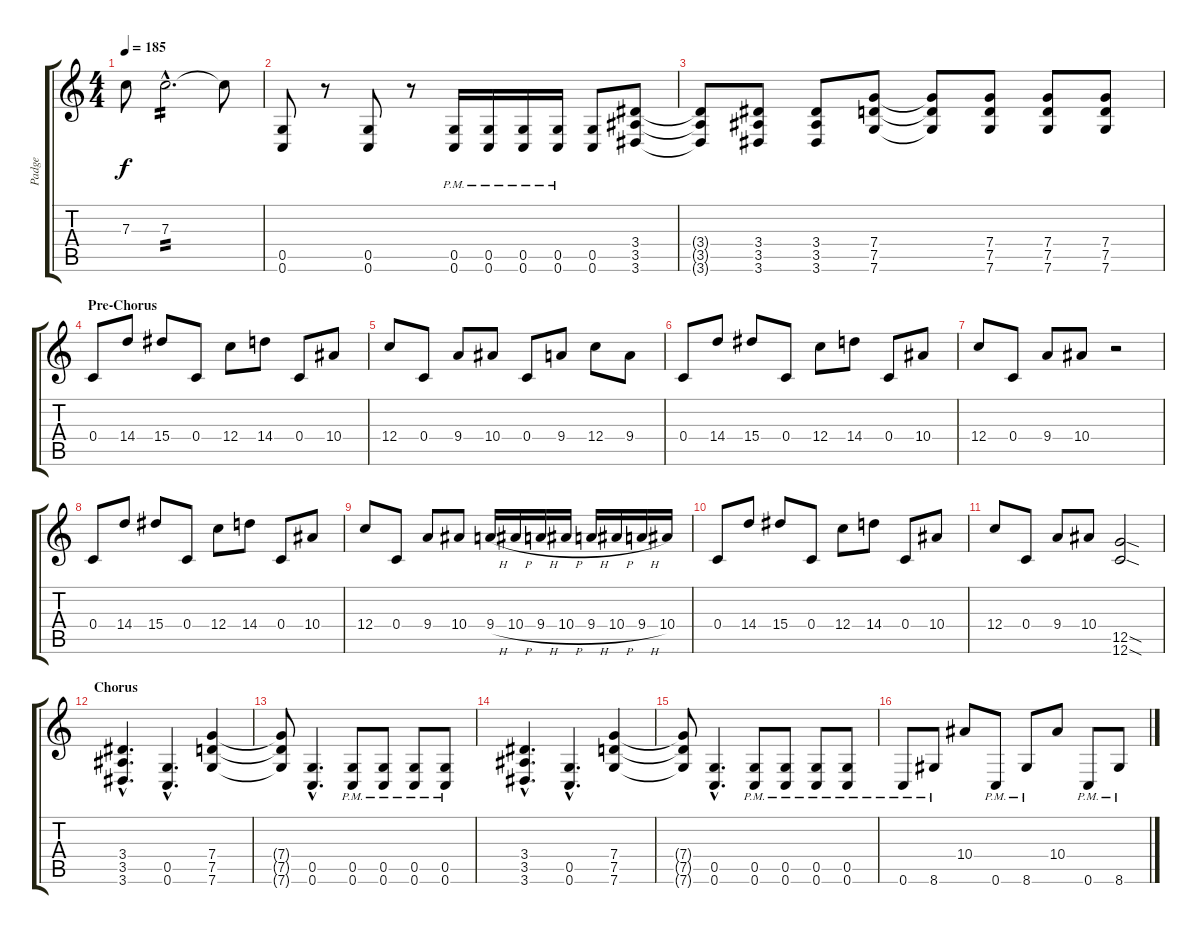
\track ("Padge" "Padge") {instrument distortionguitar}
\staff {score tabs}
\tuning (D4 A3 F3 C3 G2 C2) {hide}
\ts (4 4)
\tempo 185
\clef g2
\ks c
7.3{t}.8{dy f} 7.3{hac}.2{d tp 2} 7.3{t}.8 |
(0.5 0.6).8 r.8 (0.5 0.6).8 r.8 (0.5{pm} 0.6{pm}).16 (0.5{pm} 0.6{pm}).16 (0.5{pm} 0.6{pm}).16 (0.5{pm} 0.6{pm}).16 (0.5 0.6).8 (3.4 3.5 3.6).8 |
(3.4{t} 3.5{t} 3.6{t}).8 (3.4 3.5 3.6).8 (3.4 3.5 3.6).8 (7.4 7.5 7.6).8 (7.4{t} 7.5{t} 7.6{t}).8 (7.4 7.5 7.6).8 (7.4 7.5 7.6).8 (7.4 7.5 7.6).8 |
\section ("" "Pre-Chorus")
0.4.8 14.4.8 15.4.8 0.4.8 12.4.8 14.4.8 0.4.8 10.4.8 |
12.4.8 0.4.8 9.4.8 10.4.8 0.4.8 9.4.8 12.4.8 9.4.8 |
0.4.8 14.4.8 15.4.8 0.4.8 12.4.8 14.4.8 0.4.8 10.4.8 |
12.4.8 0.4.8 9.4.8 10.4.8 r.2 |
0.4.8 14.4.8 15.4.8 0.4.8 12.4.8 14.4.8 0.4.8 10.4.8 |
12.4.8 0.4.8 9.4.8 10.4.8 9.4{h}.16 10.4{h}.16 9.4{h}.16 10.4{h}.16 9.4{h}.16 10.4{h}.16 9.4{h}.16 10.4.16 |
0.4.8 14.4.8 15.4.8 0.4.8 12.4.8 14.4.8 0.4.8 10.4.8 |
12.4.8 0.4.8 9.4.8 10.4.8 (12.5{sod} 12.6{sod}).2 |
\section ("" "Chorus")
(3.4{hac} 3.5{hac} 3.6{hac}).4{d instrument distortionguitar} (0.5{hac} 0.6{hac}).4{d} (7.4 7.5 7.6).4 |
(7.4{t} 7.5{t} 7.6{t}).8 (0.5{hac} 0.6{hac}).4{d} (0.5{pm} 0.6{pm}).8 (0.5{pm} 0.6{pm}).8 (0.5{pm} 0.6{pm}).8 (0.5{pm} 0.6{pm}).8 |
(3.4{hac} 3.5{hac} 3.6{hac}).4{d instrument distortionguitar} (0.5{hac} 0.6{hac}).4{d} (7.4 7.5 7.6).4 |
(7.4{t} 7.5{t} 7.6{t}).8 (0.5{hac} 0.6{hac}).4{d} (0.5{pm} 0.6{pm}).8 (0.5{pm} 0.6{pm}).8 (0.5{pm} 0.6{pm}).8 (0.5{pm} 0.6{pm}).8 |
0.6{pm}.8 8.6{pm}.8 10.4.8 0.6{pm}.8 8.6{pm}.8 10.4.8 0.6{pm}.8 8.6{pm}.8
